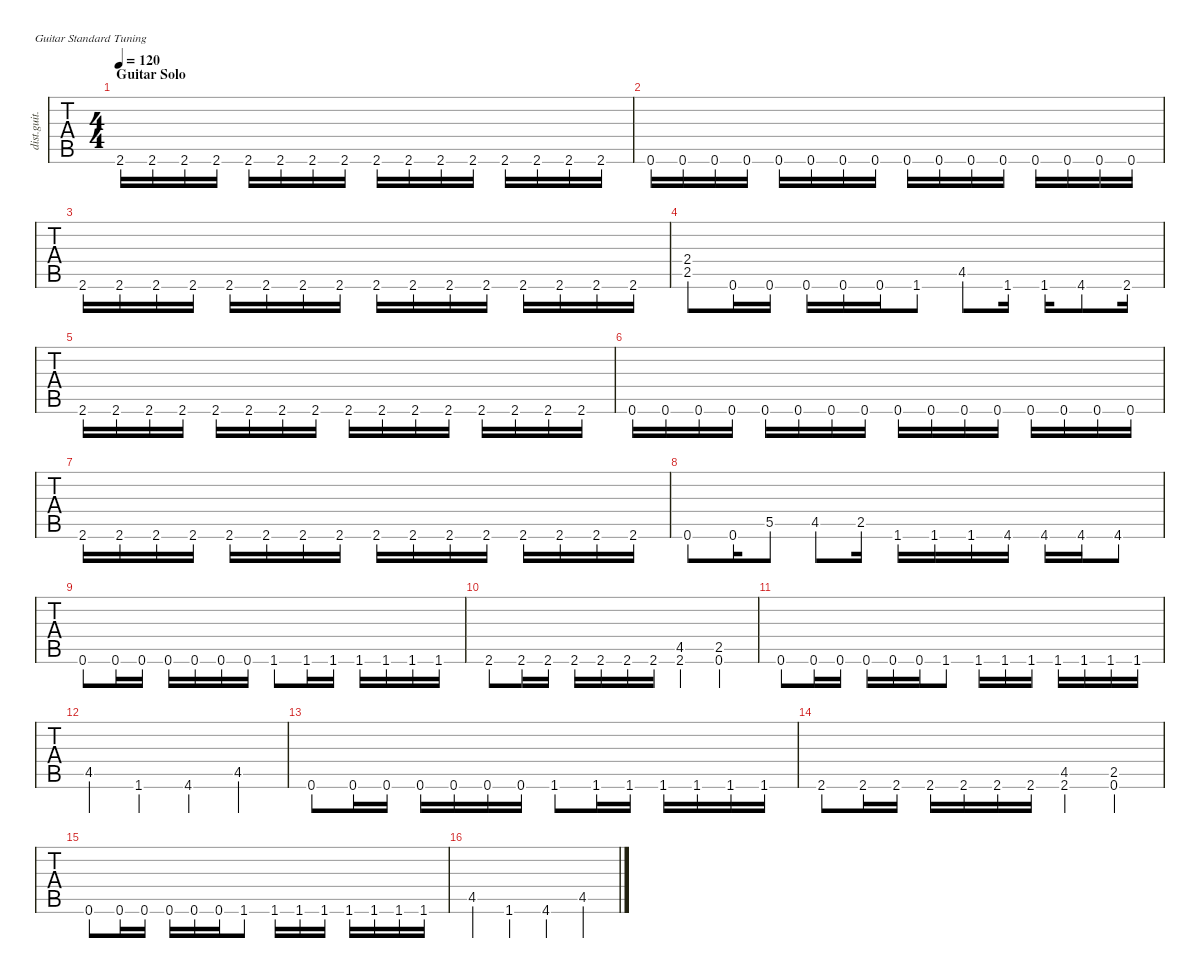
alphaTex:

\defaultSystemsLayout 4
\hideDynamics
\bracketExtendMode nobrackets
\track ("Rythm Guitar 1" "dist.guit.") {instrument distortionguitar}
\staff {tabs}
\tuning (E4 B3 G3 D3 A2 E2)
\ts (4 4)
\section ("" "Guitar Solo")
\tempo 120
\clef g2
\ks c
2.6{acc #}.16{dy f beam Up} 2.6{acc #}.16{beam Up} 2.6{acc #}.16{beam Up} 2.6{acc #}.16{beam Up} 2.6{acc #}.16{beam Up} 2.6{acc #}.16{beam Up} 2.6{acc #}.16{beam Up} 2.6{acc #}.16{beam Up} 2.6{acc #}.16{beam Up} 2.6{acc #}.16{beam Up} 2.6{acc #}.16{beam Up} 2.6{acc #}.16{beam Up} 2.6{acc #}.16{beam Up} 2.6{acc #}.16{beam Up} 2.6{acc #}.16{beam Up} 2.6{acc #}.16{beam Up} |
0.6.16{beam Up} 0.6.16{beam Up} 0.6.16{beam Up} 0.6.16{beam Up} 0.6.16{beam Up} 0.6.16{beam Up} 0.6.16{beam Up} 0.6.16{beam Up} 0.6.16{beam Up} 0.6.16{beam Up} 0.6.16{beam Up} 0.6.16{beam Up} 0.6.16{beam Up} 0.6.16{beam Up} 0.6.16{beam Up} 0.6.16{beam Up} |
2.6{acc #}.16{beam Up} 2.6{acc #}.16{beam Up} 2.6{acc #}.16{beam Up} 2.6{acc #}.16{beam Up} 2.6{acc #}.16{beam Up} 2.6{acc #}.16{beam Up} 2.6{acc #}.16{beam Up} 2.6{acc #}.16{beam Up} 2.6{acc #}.16{beam Up} 2.6{acc #}.16{beam Up} 2.6{acc #}.16{beam Up} 2.6{acc #}.16{beam Up} 2.6{acc #}.16{beam Up} 2.6{acc #}.16{beam Up} 2.6{acc #}.16{beam Up} 2.6{acc #}.16{beam Up} |
(2.4 2.5).8{beam Up} 0.6.16{beam Up} 0.6.16{beam Up} 0.6.16{beam Up} 0.6.16{beam Up} 0.6.16{beam Up} 1.6.8{beam Up} 4.5{acc #}.8{beam Up} 1.6.16{beam Up} 1.6.16{beam Up} 4.6{acc #}.8{beam Up} 2.6{acc #}.16{beam Up} |
2.6{acc #}.16{beam Up} 2.6{acc #}.16{beam Up} 2.6{acc #}.16{beam Up} 2.6{acc #}.16{beam Up} 2.6{acc #}.16{beam Up} 2.6{acc #}.16{beam Up} 2.6{acc #}.16{beam Up} 2.6{acc #}.16{beam Up} 2.6{acc #}.16{beam Up} 2.6{acc #}.16{beam Up} 2.6{acc #}.16{beam Up} 2.6{acc #}.16{beam Up} 2.6{acc #}.16{beam Up} 2.6{acc #}.16{beam Up} 2.6{acc #}.16{beam Up} 2.6{acc #}.16{beam Up} |
0.6.16{beam Up} 0.6.16{beam Up} 0.6.16{beam Up} 0.6.16{beam Up} 0.6.16{beam Up} 0.6.16{beam Up} 0.6.16{beam Up} 0.6.16{beam Up} 0.6.16{beam Up} 0.6.16{beam Up} 0.6.16{beam Up} 0.6.16{beam Up} 0.6.16{beam Up} 0.6.16{beam Up} 0.6.16{beam Up} 0.6.16{beam Up} |
2.6{acc #}.16{beam Up} 2.6{acc #}.16{beam Up} 2.6{acc #}.16{beam Up} 2.6{acc #}.16{beam Up} 2.6{acc #}.16{beam Up} 2.6{acc #}.16{beam Up} 2.6{acc #}.16{beam Up} 2.6{acc #}.16{beam Up} 2.6{acc #}.16{beam Up} 2.6{acc #}.16{beam Up} 2.6{acc #}.16{beam Up} 2.6{acc #}.16{beam Up} 2.6{acc #}.16{beam Up} 2.6{acc #}.16{beam Up} 2.6{acc #}.16{beam Up} 2.6{acc #}.16{beam Up} |
0.6.8{beam Up} 0.6.16{beam Up} 5.5.8{beam Up} 4.5{acc #}.8{beam Up} 2.5.16{beam Up} 1.6.16{beam Up} 1.6.16{beam Up} 1.6.16{beam Up} 4.6{acc #}.16{beam Up} 4.6{acc #}.16{beam Up} 4.6{acc #}.16{beam Up} 4.6{acc #}.8{beam Up} |
0.6.8{beam Up} 0.6.16{beam Up} 0.6.16{beam Up} 0.6.16{beam Up} 0.6.16{beam Up} 0.6.16{beam Up} 0.6.16{beam Up} 1.6.8{beam Up} 1.6.16{beam Up} 1.6.16{beam Up} 1.6.16{beam Up} 1.6.16{beam Up} 1.6.16{beam Up} 1.6.16{beam Up} |
2.6{acc #}.8{beam Up} 2.6{acc #}.16{beam Up} 2.6{acc #}.16{beam Up} 2.6{acc #}.16{beam Up} 2.6{acc #}.16{beam Up} 2.6{acc #}.16{beam Up} 2.6{acc #}.16{beam Up} (4.5{acc #} 2.6{acc #}).4{beam Up} (2.5 0.6).4{beam Up} |
0.6.8{beam Up} 0.6.16{beam Up} 0.6.16{beam Up} 0.6.16{beam Up} 0.6.16{beam Up} 0.6.16{beam Up} 1.6.8{beam Up} 1.6.16{beam Up} 1.6.16{beam Up} 1.6.16{beam Up} 1.6.16{beam Up} 1.6.16{beam Up} 1.6.16{beam Up} 1.6.16{beam Up} |
4.5{acc #}.4{beam Up} 1.6.4{beam Up} 4.6{acc #}.4{beam Up} 4.5{acc #}.4{beam Up} |
0.6.8{beam Up} 0.6.16{beam Up} 0.6.16{beam Up} 0.6.16{beam Up} 0.6.16{beam Up} 0.6.16{beam Up} 0.6.16{beam Up} 1.6.8{beam Up} 1.6.16{beam Up} 1.6.16{beam Up} 1.6.16{beam Up} 1.6.16{beam Up} 1.6.16{beam Up} 1.6.16{beam Up} |
2.6{acc #}.8{beam Up} 2.6{acc #}.16{beam Up} 2.6{acc #}.16{beam Up} 2.6{acc #}.16{beam Up} 2.6{acc #}.16{beam Up} 2.6{acc #}.16{beam Up} 2.6{acc #}.16{beam Up} (4.5{acc #} 2.6{acc #}).4{beam Up} (2.5 0.6).4{beam Up} |
0.6.8{beam Up} 0.6.16{beam Up} 0.6.16{beam Up} 0.6.16{beam Up} 0.6.16{beam Up} 0.6.16{beam Up} 1.6.8{beam Up} 1.6.16{beam Up} 1.6.16{beam Up} 1.6.16{beam Up} 1.6.16{beam Up} 1.6.16{beam Up} 1.6.16{beam Up} 1.6.16{beam Up} |
4.5{acc #}.4{beam Up} 1.6.4{beam Up} 4.6{acc #}.4{beam Up} 4.5{acc #}.4{beam Up}
